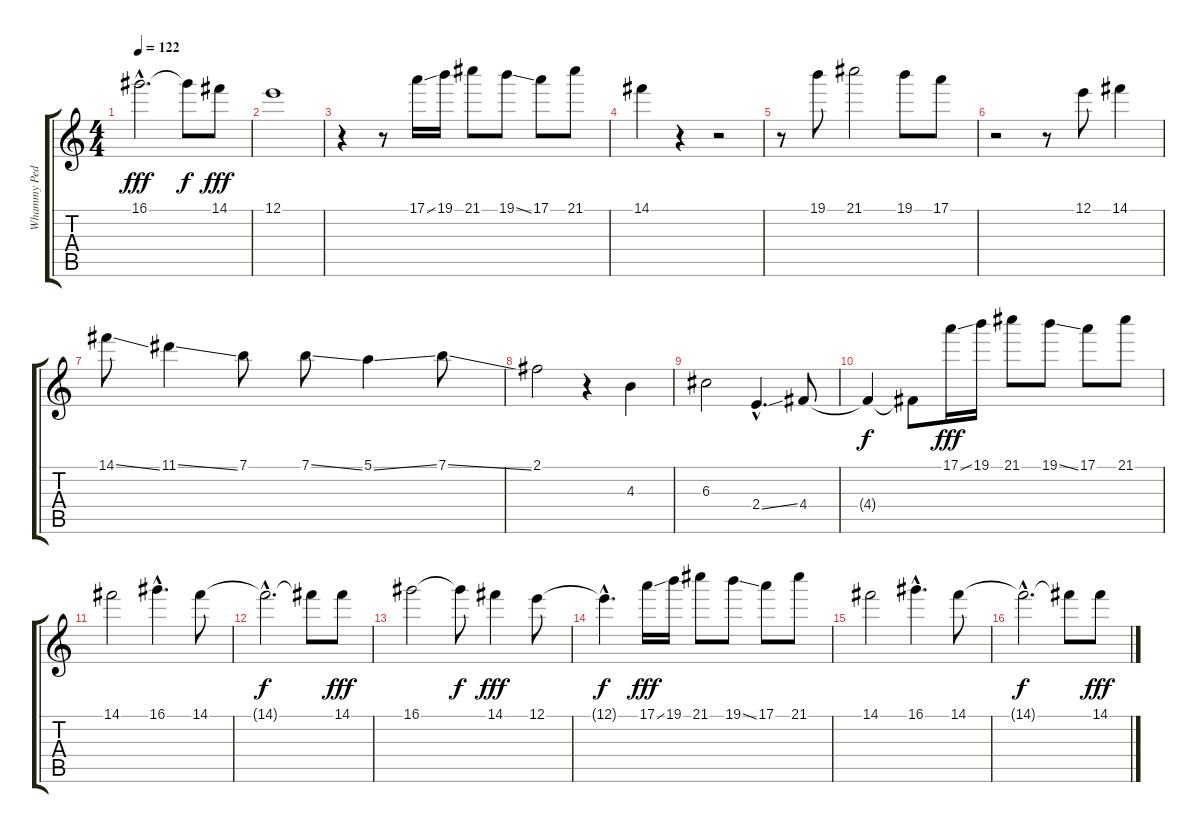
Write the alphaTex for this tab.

\track ("Whammy Pedal" "Whammy Ped") {instrument distortionguitar}
\staff {score tabs}
\tuning (E4 B3 G3 D3 A2 E2) {hide}
\ts (4 4)
\tempo 122
\clef g2
\ks c
16.1{hac}.2{d dy fff} 16.1{t}.8{dy f} 14.1.8{dy fff} |
12.1.1 |
r.4 r.8 17.1{ss}.16 19.1.16 21.1.8 19.1{ss}.8 17.1.8 21.1.8 |
14.1.4 r.4 r.2 |
r.8 19.1.8{instrument electricguitarclean} 21.1.2 19.1.8 17.1.8 |
r.2 r.8 12.1.8 14.1.4 |
14.1{ss}.8 11.1{ss}.4 7.1.8 7.1{ss}.8 5.1{ss}.4 7.1{ss}.8 |
2.1.2 r.4 4.3.4 |
6.3.2 2.4{ss hac}.4{d} 4.4.8 |
4.4{t}.4{dy f} 4.4{t}.8 17.1{ss}.16{dy fff instrument distortionguitar} 19.1.16 21.1.8 19.1{ss}.8 17.1.8 21.1.8 |
14.1.2 16.1{hac}.4{d} 14.1.8 |
14.1{hac t}.2{d dy f} 14.1{t}.8 14.1.8{dy fff} |
16.1.2 16.1{t}.8{dy f} 14.1.4{dy fff} 12.1.8 |
12.1{hac t}.4{d dy f} 17.1{ss}.16{dy fff} 19.1.16 21.1.8 19.1{ss}.8 17.1.8 21.1.8 |
14.1.2 16.1{hac}.4{d} 14.1.8 |
14.1{hac t}.2{d dy f} 14.1{t}.8 14.1.8{dy fff}
